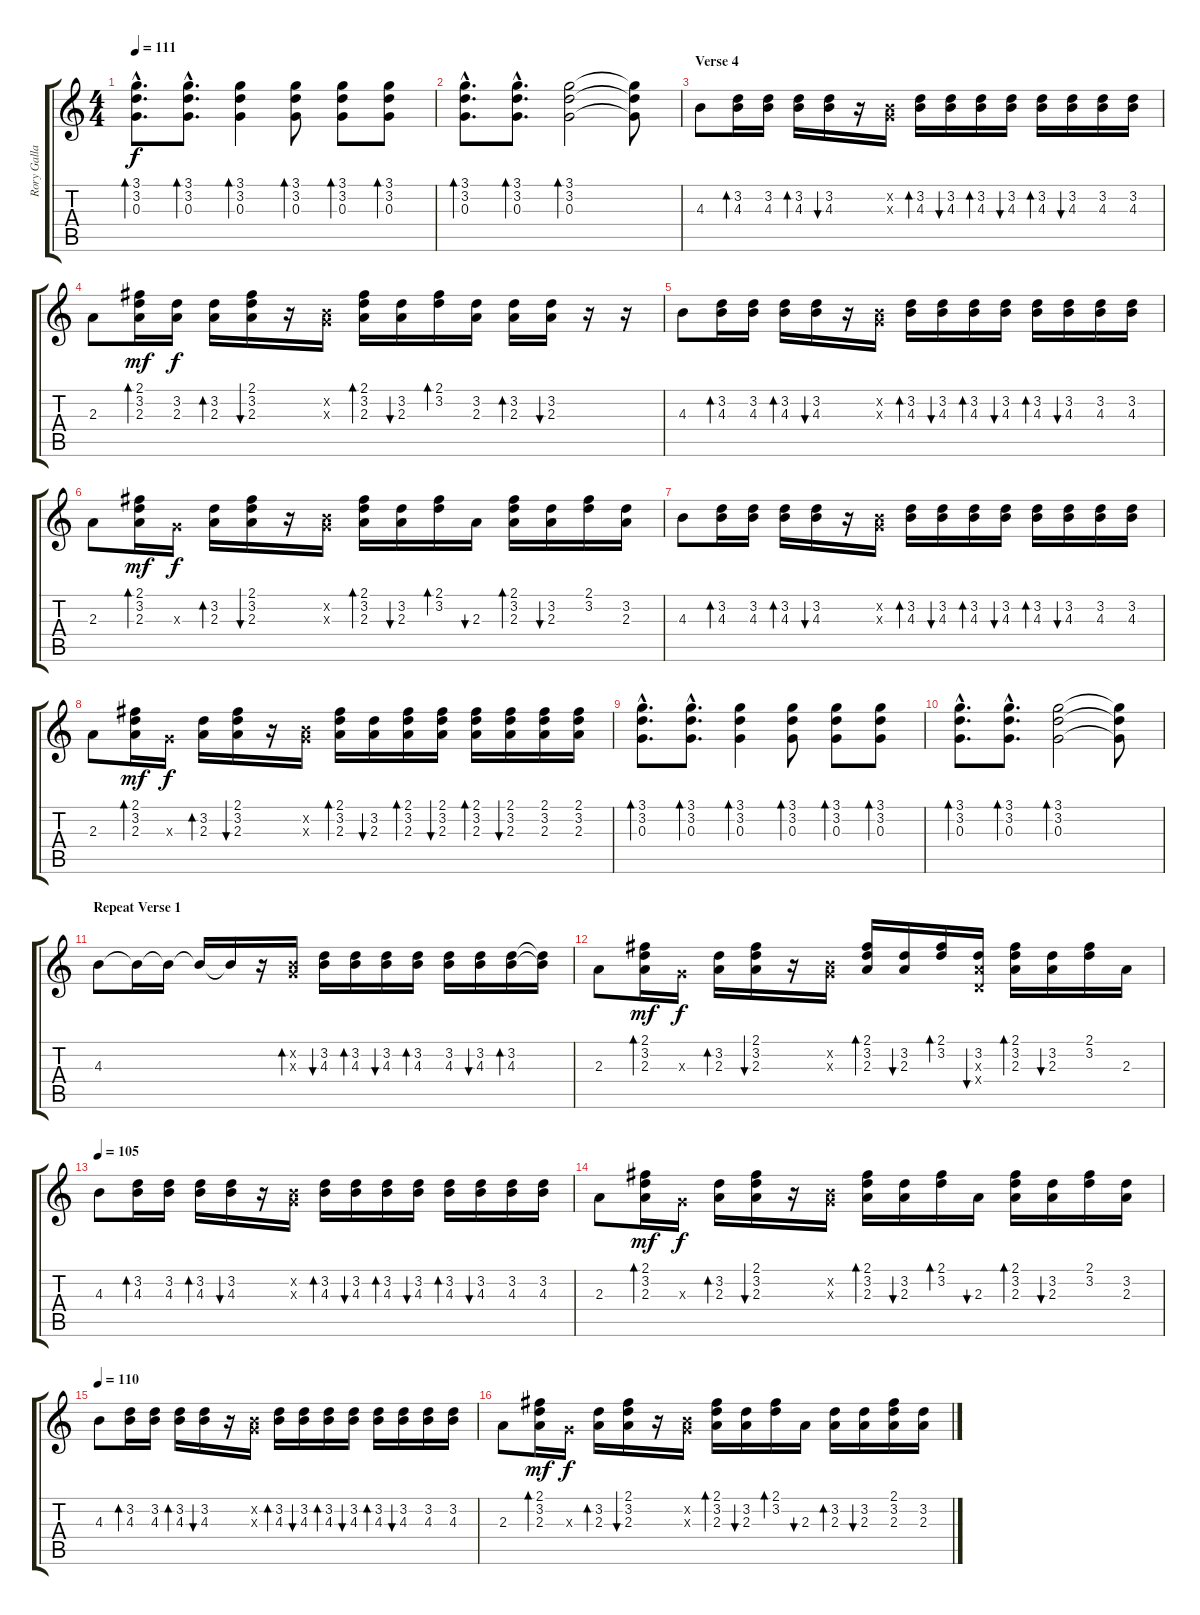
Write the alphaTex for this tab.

\track ("Rory Gallagher Rhythm" "Rory Galla") {instrument electricguitarclean}
\staff {score tabs}
\tuning (E4 B3 G3 D3 A2 E2) {hide}
\ts (4 4)
\tempo 111
\clef g2
\ks c
(3.1{hac} 3.2{hac} 0.3{hac}).8{d bd 60 dy f} (3.1{hac} 3.2{hac} 0.3{hac}).8{d bd 60} (3.1 3.2 0.3).4{bd 60} (3.1 3.2 0.3).8{bd 60} (3.1 3.2 0.3).8{bd 60} (3.1 3.2 0.3).8{bd 60} |
(3.1{hac} 3.2{hac} 0.3{hac}).8{d bd 60} (3.1{hac} 3.2{hac} 0.3{hac}).8{d bd 60} (3.1 3.2 0.3).2{bd 60} (3.1{t} 3.2{t} 0.3{t}).8 |
\section ("" "Verse 4")
4.3.8 (3.2 4.3).16{bd 60} (3.2 4.3).16 (3.2 4.3).16{bd 60} (3.2 4.3).16{bu 60} r.16 (0.2{x} 0.3{x}).16 (3.2 4.3).16{bd 60} (3.2 4.3).16{bu 60} (3.2 4.3).16{bd 60} (3.2 4.3).16{bu 60} (3.2 4.3).16{bd 60} (3.2 4.3).16{bu 60} (3.2 4.3).16 (3.2 4.3).16 |
2.3.8 (2.1 3.2 2.3).16{bd 60 dy mf} (3.2 2.3).16{dy f} (3.2 2.3).16{bd 60} (2.1 3.2 2.3).16{bu 60} r.16 (0.2{x} 0.3{x}).16 (2.1 3.2 2.3).16{bd 60} (3.2 2.3).16{bu 60} (2.1 3.2).16{bd 60} (3.2 2.3).16 (3.2 2.3).16{bd 60} (3.2 2.3).16{bu 60} r.16 r.16 |
4.3.8 (3.2 4.3).16{bd 60} (3.2 4.3).16 (3.2 4.3).16{bd 60} (3.2 4.3).16{bu 60} r.16 (0.2{x} 0.3{x}).16 (3.2 4.3).16{bd 60} (3.2 4.3).16{bu 60} (3.2 4.3).16{bd 60} (3.2 4.3).16{bu 60} (3.2 4.3).16{bd 60} (3.2 4.3).16{bu 60} (3.2 4.3).16 (3.2 4.3).16 |
2.3.8 (2.1 3.2 2.3).16{bd 60 dy mf} 0.3{x}.16{dy f} (3.2 2.3).16{bd 60} (2.1 3.2 2.3).16{bu 60} r.16 (0.2{x} 0.3{x}).16 (2.1 3.2 2.3).16{bd 60} (3.2 2.3).16{bu 60} (2.1 3.2).16{bd 60} 2.3.16{bu 60} (2.1 3.2 2.3).16{bd 60} (3.2 2.3).16{bu 60} (2.1 3.2).16 (3.2 2.3).16 |
4.3.8 (3.2 4.3).16{bd 60} (3.2 4.3).16 (3.2 4.3).16{bd 60} (3.2 4.3).16{bu 60} r.16 (0.2{x} 0.3{x}).16 (3.2 4.3).16{bd 60} (3.2 4.3).16{bu 60} (3.2 4.3).16{bd 60} (3.2 4.3).16{bu 60} (3.2 4.3).16{bd 60} (3.2 4.3).16{bu 60} (3.2 4.3).16 (3.2 4.3).16 |
2.3.8 (2.1 3.2 2.3).16{bd 60 dy mf} 0.3{x}.16{dy f} (3.2 2.3).16{bd 60} (2.1 3.2 2.3).16{bu 60} r.16 (0.2{x} 0.3{x}).16 (2.1 3.2 2.3).16{bd 60} (3.2 2.3).16{bu 60} (2.1 3.2 2.3).16{bd 60} (2.1 3.2 2.3).16{bu 60} (2.1 3.2 2.3).16{bd 60} (2.1 3.2 2.3).16{bu 60} (2.1 3.2 2.3).16 (2.1 3.2 2.3).16 |
(3.1{hac} 3.2{hac} 0.3{hac}).8{d bd 60} (3.1{hac} 3.2{hac} 0.3{hac}).8{d bd 60} (3.1 3.2 0.3).4{bd 60} (3.1 3.2 0.3).8{bd 60} (3.1 3.2 0.3).8{bd 60} (3.1 3.2 0.3).8{bd 60} |
(3.1{hac} 3.2{hac} 0.3{hac}).8{d bd 60} (3.1{hac} 3.2{hac} 0.3{hac}).8{d bd 60} (3.1 3.2 0.3).2{bd 60} (3.1{t} 3.2{t} 0.3{t}).8 |
\section ("" "Repeat Verse 1")
4.3.8 4.3{t}.16 4.3{t}.16 4.3{t}.16 4.3{t}.16 r.16 (0.2{x} 0.3{x}).16{bd 60} (3.2 4.3).16{bu 60} (3.2 4.3).16{bd 60} (3.2 4.3).16{bu 60} (3.2 4.3).16{bd 60} (3.2 4.3).16 (3.2 4.3).16{bu 60} (3.2 4.3).16{bd 60} (3.2{t} 4.3{t}).16 |
2.3.8 (2.1 3.2 2.3).16{bd 60 dy mf} 0.3{x}.16{dy f} (3.2 2.3).16{bd 60} (2.1 3.2 2.3).16{bu 60} r.16 (0.2{x} 0.3{x}).16 (2.1 3.2 2.3).16{bd 60} (3.2 2.3).16{bu 60} (2.1 3.2).16{bd 60} (3.2 2.3{x} 0.4{x}).16{bu 60} (2.1 3.2 2.3).16{bd 60} (3.2 2.3).16{bu 60} (2.1 3.2).16 2.3.16 |
\tempo 105
4.3.8 (3.2 4.3).16{bd 60} (3.2 4.3).16 (3.2 4.3).16{bd 60} (3.2 4.3).16{bu 60} r.16 (0.2{x} 0.3{x}).16 (3.2 4.3).16{bd 60} (3.2 4.3).16{bu 60} (3.2 4.3).16{bd 60} (3.2 4.3).16{bu 60} (3.2 4.3).16{bd 60} (3.2 4.3).16{bu 60} (3.2 4.3).16 (3.2 4.3).16 |
2.3.8 (2.1 3.2 2.3).16{bd 60 dy mf} 0.3{x}.16{dy f} (3.2 2.3).16{bd 60} (2.1 3.2 2.3).16{bu 60} r.16 (0.2{x} 0.3{x}).16 (2.1 3.2 2.3).16{bd 60} (3.2 2.3).16{bu 60} (2.1 3.2).16{bd 60} 2.3.16{bu 60} (2.1 3.2 2.3).16{bd 60} (3.2 2.3).16{bu 60} (2.1 3.2).16 (3.2 2.3).16 |
\tempo 110
4.3.8 (3.2 4.3).16{bd 60} (3.2 4.3).16 (3.2 4.3).16{bd 60} (3.2 4.3).16{bu 60} r.16 (0.2{x} 0.3{x}).16 (3.2 4.3).16{bd 60} (3.2 4.3).16{bu 60} (3.2 4.3).16{bd 60} (3.2 4.3).16{bu 60} (3.2 4.3).16{bd 60} (3.2 4.3).16{bu 60} (3.2 4.3).16 (3.2 4.3).16 |
2.3.8 (2.1 3.2 2.3).16{bd 60 dy mf} 0.3{x}.16{dy f} (3.2 2.3).16{bd 60} (2.1 3.2 2.3).16{bu 60} r.16 (0.2{x} 0.3{x}).16 (2.1 3.2 2.3).16{bd 60} (3.2 2.3).16{bu 60} (2.1 3.2).16{bd 60} 2.3.16{bu 60} (3.2 2.3).16{bd 60} (3.2 2.3).16{bu 60} (2.1 3.2 2.3).16 (3.2 2.3).16
